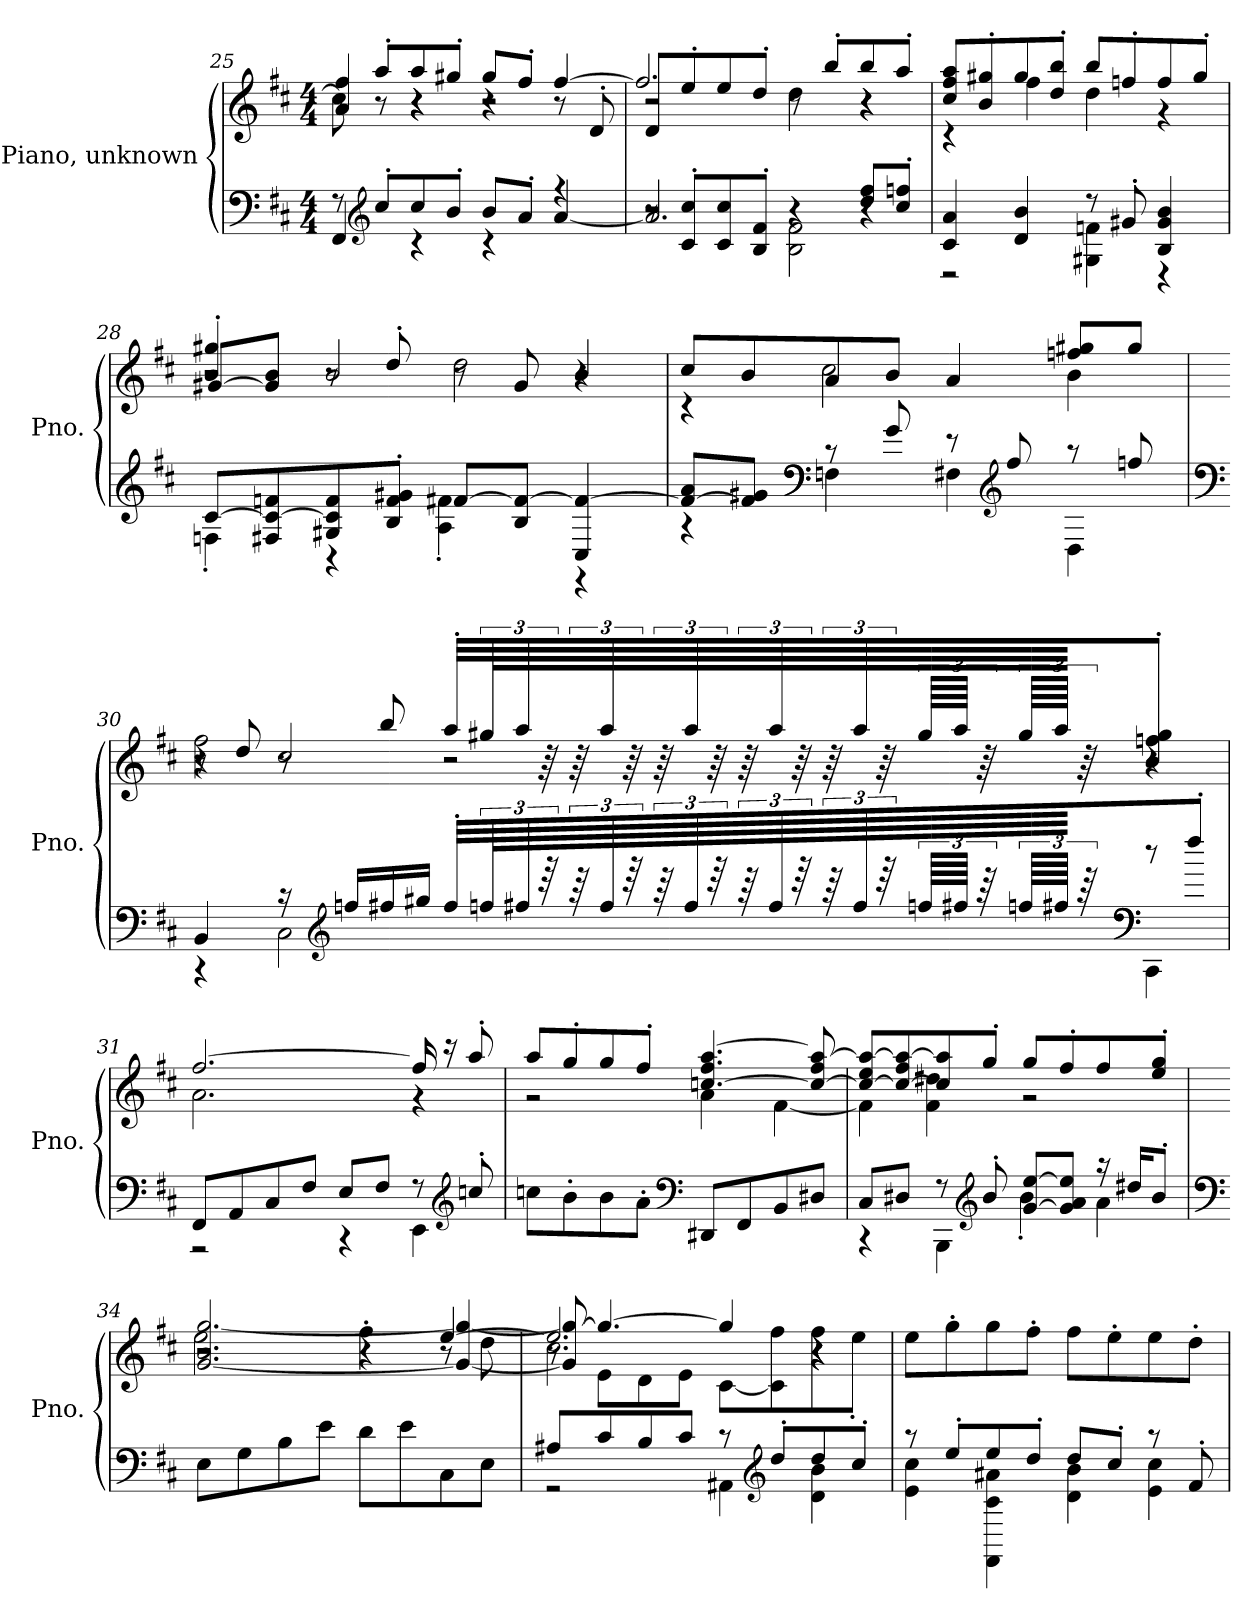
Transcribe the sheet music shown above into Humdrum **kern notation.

**kern	**kern
*part1	*part1
*staff2	*staff1
*I"Piano, unknown	*
*I'Pno.	*
*clefF4	*clefG2
*k[f#c#]	*k[f#c#]
*M4/4	*M4/4
=25	=25
*^	*^
*	*	*	*^
8r	4FF#/	8r	8cc#\]	4a/ 4ff#/
*clefG2	*	*	*	*
8cc#'/L	.	8aa'/L	8r	.
8cc#/	4r	8aa/	4r	4r
8b'/J	.	8gg#X'/J	.	.
8b/L	4r	8gg#/L	2r	4r
8a'/J	.	8ff#'/J	.	.
4r	[4a/	8r	.	[4ff#/
.	.	8d'/	.	.
=26	=26	=26	=26	=26
*	*^	*	*	*
8r	2r	2.a/]	8d/L	2r	2.ff#/]
8c#/' 8cc#/'L	.	.	8ee'/	.	.
8c#/ 8cc#/	.	.	8ee/	.	.
8B/' 8f#/'J	.	.	8dd'/J	.	.
4r	2B\ 2f#\	.	8r	4dd\	.
.	.	.	8bb'/L	.	.
8dd/ 8ff#/L	.	4r	8bb/	4r	4r
8cc#/' 8ffn/'J	.	.	8aa'/J	.	.
*	*v	*v	*	*	*
*	*	*	*v	*v
!!LO:LB:g=z
=27	=27	=27	=27
4c#/ 4a/	2r	8cc#/ 8ff#/ 8aa/L	4r
.	.	8b/' 8gg#X/'	.
4d/ 4b/	.	8gg#/	4ff#\
.	.	8dd/' 8bb/'J	.
8r	4G#X\ 4fn\	8bb/L	4dd\
8g#X'/	.	8ffn'/	.
4B/ 4g#/ 4b/	4r	8ff/	4r
.	.	8gg#'/J	.
=28	=28	=28	=28
*	*	*	*^
[8c#/L	4Fn'\	4b/' 4gg#X/'	2r	[8g#X/L
8F#X/ 8c#/_ 8fn/	.	.	.	8g#/] 8b/J
8G#X/ 8c#/] 8f/	4r	2b/	.	8r
8B/' 8f/' 8g#X/'J	.	.	.	8dd'/
[8f/L	4A\' 4f#X\'	.	2dd\	8r
8B/ 8f/_J	.	.	.	8g#/
4C#/ 4f/_	4r	4r	.	4b/
*	*	*	*v	*v
=29	=29	=29	=29
8f/_ 8a/L	4r	8cc#/L	4r
8f/] 8g#X/J	.	8b/	.
*clefF4	*	*	*
8r	4Fn\	8a/	2cc#\
8g#/	.	8b/J	.
8r	4F#X\	4a/	.
*clefG2	*	*	*
8ff#/	.	.	.
8r	4D\	8ffn/ 8gg#X/L	4b\
8ffn/	.	8gg#/J	.
*	*	*v	*v
!!LO:PB:g=z
=30	=30	=30
*clefF4	*	*
*	*	*^
*	*	*	*^
4BB/	4r	8r	2ff#\	4r
.	.	8dd/	.	.
16r	2C#\	8r	.	2cc#/
*clefG2	*	*	*	*
16ffn/LL	.	.	.	.
16ff#X/	.	8bb/	.	.
16gg#X/JJ	.	.	.	.
32ff#'/LLL	.	32aa'/LLL	2r	.
96ffn/L	.	96gg#X/L	.	.
96ff#X/JJJJ	.	96aa/JJJJ	.	.
96r	.	96r	.	.
96r	.	96r	.	.
96ff#/	.	96aa/	.	.
96r	.	96r	.	.
96r	.	96r	.	.
96ff#/	.	96aa/	.	.
96r	.	96r	.	.
96r	.	96r	.	.
96ff#/	.	96aa/	.	.
96r	.	96r	.	.
96r	.	96r	.	.
96ff#/	.	96aa/	.	.
96r	.	96r	.	.
96ffn/LLLL	.	96gg#/LLLL	.	.
96ff#X/JJJJ	.	96aa/JJJJ	.	.
96r	.	96r	.	.
96ffn/LLLL	.	96gg#/LLLL	.	.
96ff#X/JJJJ	.	96aa/JJJJ	.	.
96r	.	96r	.	.
*clefF4	*	*	*	*
8r	4CC#\	4b/' 4ffn/' 4gg#/'	.	4r
8ff#'/	.	.	.	.
*	*	*	*v	*v
!!LO:LB:g=z
=31	=31	=31	=31
8FF#/L	2r	[2.ff#/	2.a\
8AA/	.	.	.
8C#/	.	.	.
8F#/J	.	.	.
8E/L	4r	.	.
8F#/J	.	.	.
8r	4EE\	16ff#/]	4r
.	.	16r	.
*clefG2	*	*	*
8ccn'/	.	8aa'/	.
*v	*v	*	*
=32	=32	=32
8ccn\L	8aa/L	2r
8b'\	8gg'/	.
8b\	8gg/	.
8a'\J	8ff#'/J	.
*clefF4	*	*
8DD#X/L	[4.ccn/ 4.ff#/ [4.aa/	4a\
8FF#/	.	.
8BB/	.	[4f#\
8D#X/J	8cc/_ 8ff#/ 8aa/_	.
=33	=33	=33
*^	*	*
8C#/L	4r	8cc/_ 8ee/ 8aa/_L	4f#\]
8D#X/J	.	8cc/_ 8ff#/ 8aa/_	.
8r	4BBB\	8cc/] 8aa/]	4f#\ 4dd#X\
*clefG2	*	*	*
8b'/	.	8gg'/J	.
[8g/ [8ee/L	4b'\	8gg/L	2r
8g/] 8a/ 8ee/]J	.	8ff#'/	.
16r	4a\	8ff#/	.
16dd#X/KL	.	.	.
8b'/J	.	8ee/' 8gg/'J	.
*v	*v	*	*
*	*v	*v
!!LO:LB:g=z
=34	=34
*clefF4	*
*	*^
*	*	*^
8E\L	2r	[2.g/ 2.b/ [2.gg/	2ee\
8G\	.	.	.
8B\	.	.	.
8e\J	.	.	.
8d\L	4r	.	4ff#'\
8e\	.	.	.
8C#\	[4ee/	4g/_ 4gg/_	8r
8E\J	.	.	8dd\
=35	=35	=35	=35
*^	*	*	*^
8A#X/L	2r	2.ee/]	2.cc#\	8g/] 8gg/_	8r
8c#/	.	.	.	4.gg/_	8e\L
8B/	.	.	.	.	8d\
8c#/J	.	.	.	.	8e\J
8r	4AA#X\	.	.	4gg/]	[8c#\L
*clefG2	*	*	*	*	*
8dd'/L	.	.	.	.	8c#\] 8ff#\
8dd/	4d\ 4b\	4r	4r	4r	8ff#\
8cc#'/J	.	.	.	.	8ee'\J
*	*	*v	*v	*v	*v
=36	=36	=36
8r	4e\ 4cc#\	8ee\L
8ee'/L	.	8gg'\
8ee/	4FF#\ 4c#\ 4a#X\	8gg\
8dd'/J	.	8ff#'\J
8dd/L	4d\ 4b\	8ff#\L
8cc#'/J	.	8ee'\
8r	4e\ 4cc#\	8ee\
8f#'/	.	8dd'\J
*v	*v	*
=	=
*-	*-
